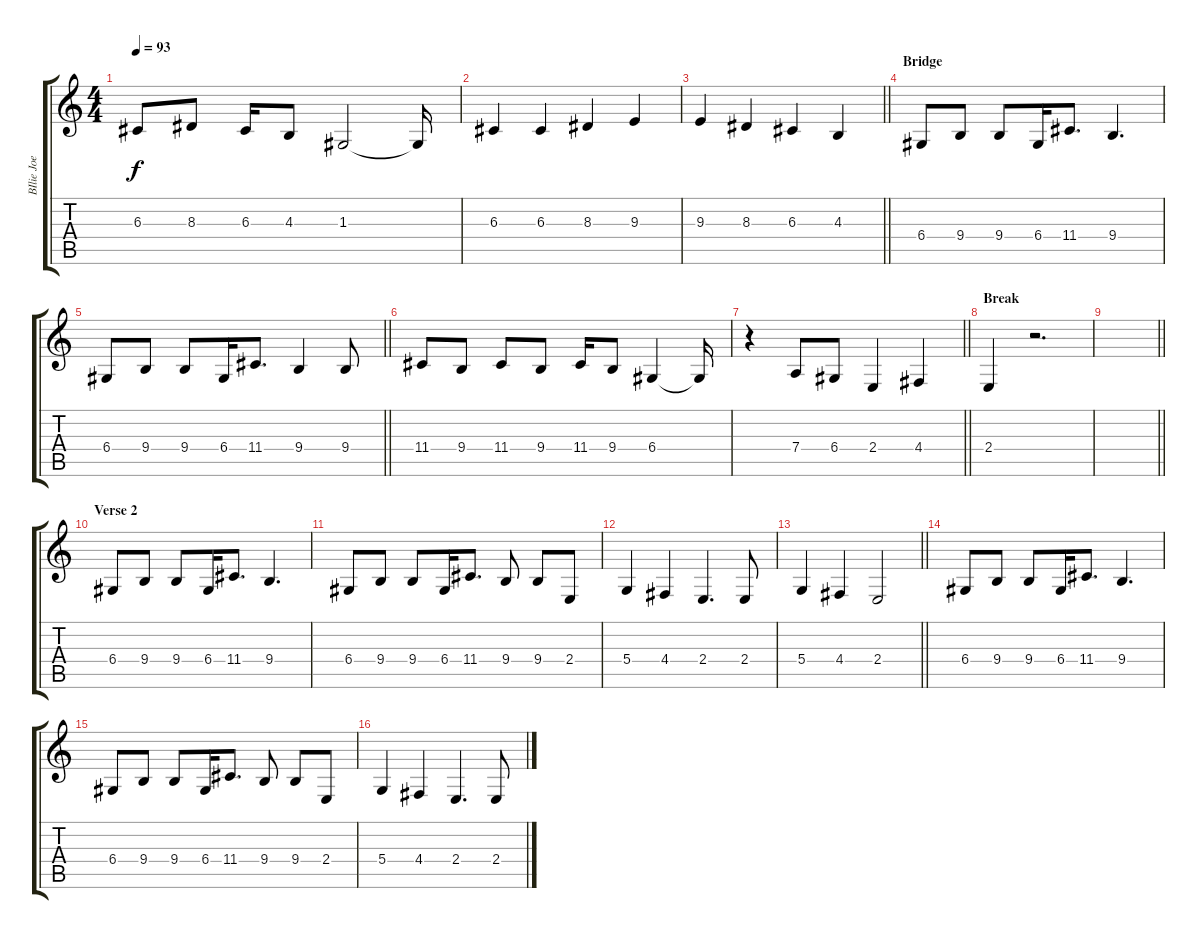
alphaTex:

\track ("BIlie Joe (Vocals)" "BIlie Joe ") {instrument clarinet}
\staff {score tabs}
\tuning (E4 B3 G3 D3 A2 E2) {hide}
\ts (4 4)
\tempo 93
\clef g2
\ks c
6.3.8{dy f} 8.3.8 6.3.16 4.3.8 1.3.2 1.3{t}.16 |
6.3.4 6.3.4 8.3.4 9.3.4 |
\barLineRight lightlight
9.3.4 8.3.4 6.3.4 4.3.4 |
\section ("" "Bridge")
6.4.8 9.4.8 9.4.8 6.4.16 11.4.8{d} 9.4.4{d} |
\barLineRight lightlight
6.4.8 9.4.8 9.4.8 6.4.16 11.4.8{d} 9.4.4 9.4.8 |
11.4.8 9.4.8 11.4.8 9.4.8 11.4.16 9.4.8 6.4.4 6.4{t}.16 |
\barLineRight lightlight
r.4 7.4.8 6.4.8 2.4.4 4.4.4 |
\section ("" "Break")
2.4.4 r.2{d} |
\barLineRight lightlight
|
\section ("" "Verse 2")
6.4.8 9.4.8 9.4.8 6.4.16 11.4.8{d} 9.4.4{d} |
6.4.8 9.4.8 9.4.8 6.4.16 11.4.8{d} 9.4.8 9.4.8 2.4.8 |
5.4.4 4.4.4 2.4.4{d} 2.4.8 |
\barLineRight lightlight
5.4.4 4.4.4 2.4.2 |
6.4.8 9.4.8 9.4.8 6.4.16 11.4.8{d} 9.4.4{d} |
6.4.8 9.4.8 9.4.8 6.4.16 11.4.8{d} 9.4.8 9.4.8 2.4.8 |
5.4.4 4.4.4 2.4.4{d} 2.4.8
